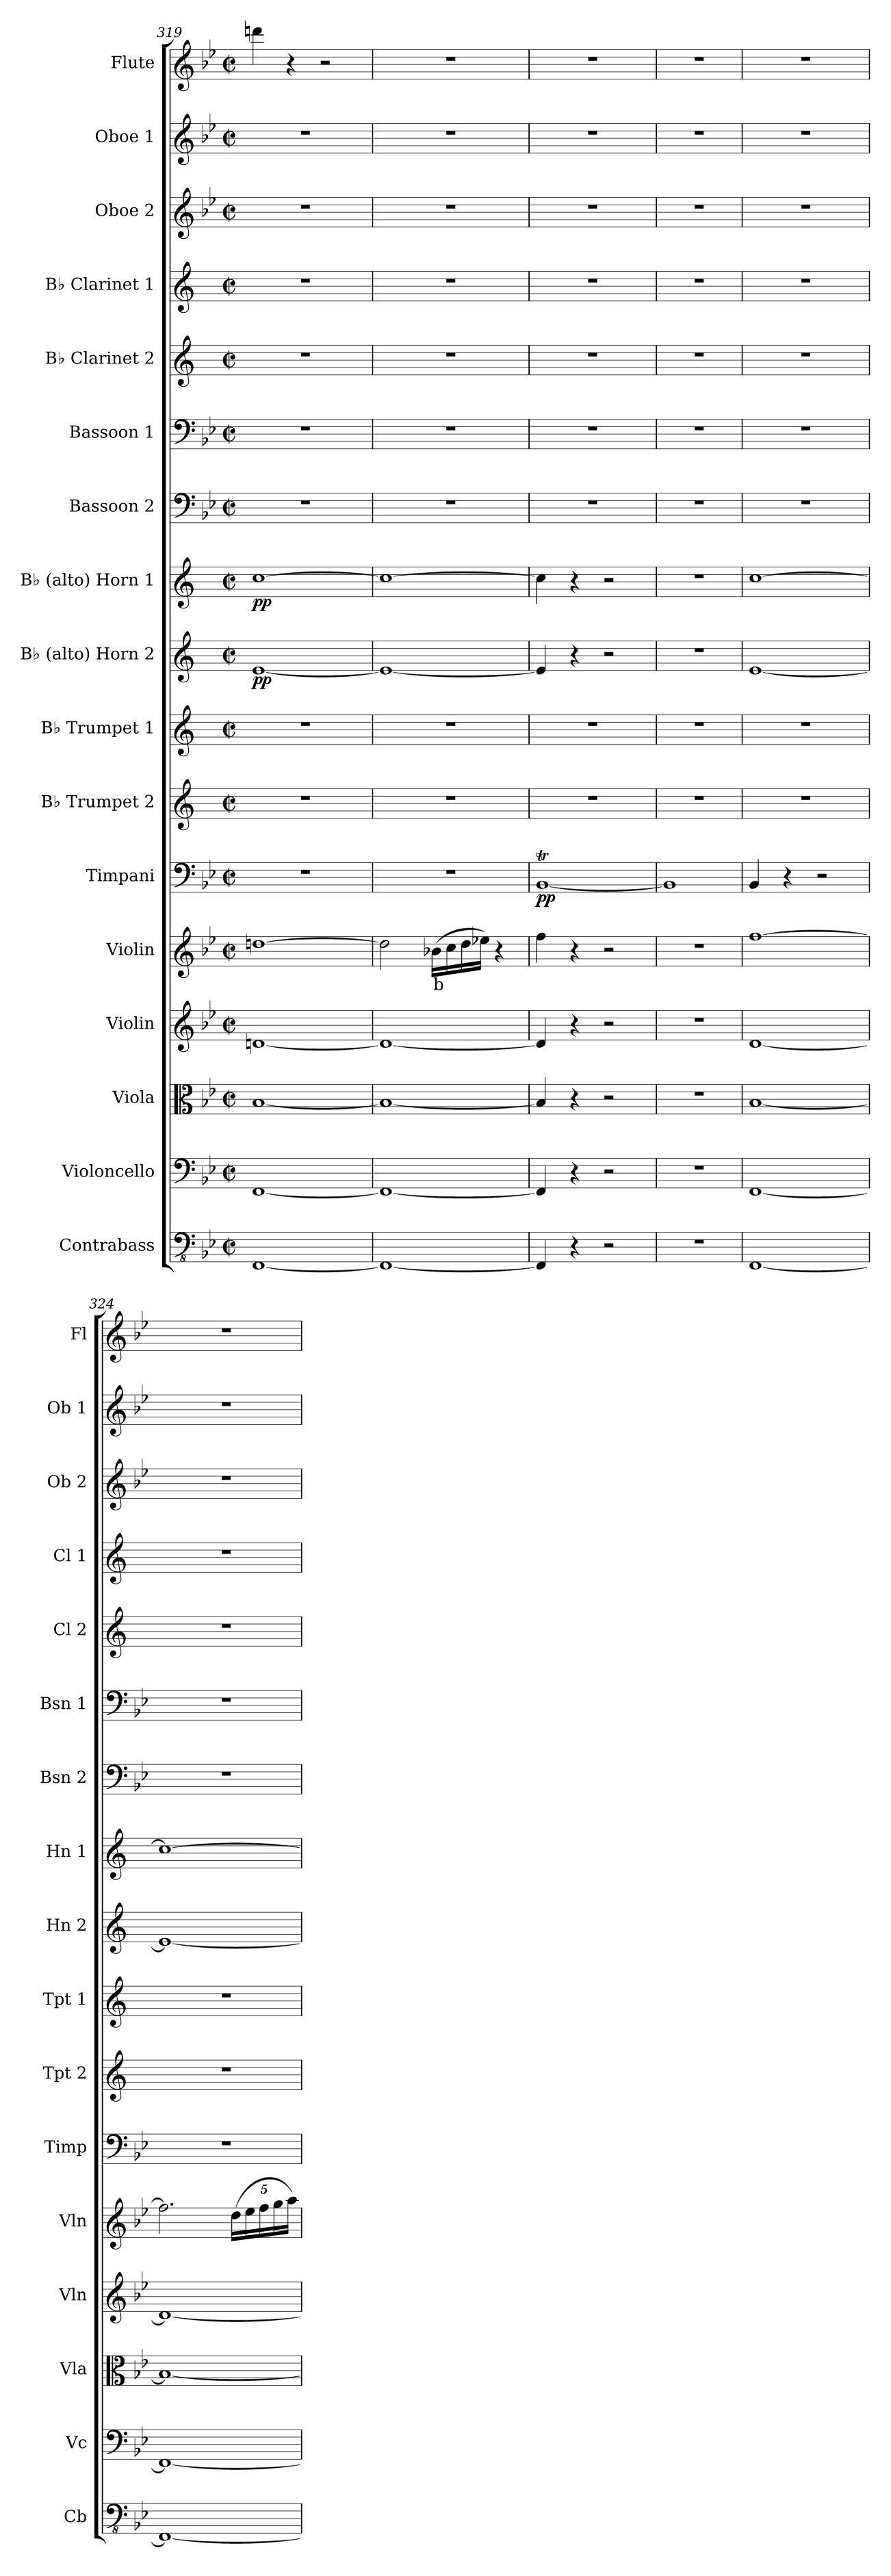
**kern	**kern	**kern	**kern	**kern	**text	**kern	**dynam	**kern	**kern	**kern	**dynam	**kern	**dynam	**kern	**kern	**kern	**kern	**kern	**kern	**kern
*part17	*part16	*part15	*part14	*part13	*part13	*part12	*part12	*part11	*part10	*part9	*part9	*part8	*part8	*part7	*part6	*part5	*part4	*part3	*part2	*part1
*staff17	*staff16	*staff15	*staff14	*staff13	*staff13	*staff12	*staff12	*staff11	*staff10	*staff9	*staff9	*staff8	*staff8	*staff7	*staff6	*staff5	*staff4	*staff3	*staff2	*staff1
*I"Contrabass	*I"Violoncello	*I"Viola	*I"Violin	*I"Violin	*	*I"Timpani	*	*I"B♭ Trumpet 2	*I"B♭ Trumpet 1	*I"B♭ (alto) Horn 2	*	*I"B♭ (alto) Horn 1	*	*I"Bassoon 2	*I"Bassoon 1	*I"B♭ Clarinet 2	*I"B♭ Clarinet 1	*I"Oboe 2	*I"Oboe 1	*I"Flute
*I'Cb	*I'Vc	*I'Vla	*I'Vln	*I'Vln	*	*I'Timp	*	*I'Tpt 2	*I'Tpt 1	*I'Hn 2	*	*I'Hn 1	*	*I'Bsn 2	*I'Bsn 1	*I'Cl 2	*I'Cl 1	*I'Ob 2	*I'Ob 1	*I'Fl
*clefFv4	*clefF4	*clefC3	*clefG2	*clefG2	*	*clefF4	*	*clefG2	*clefG2	*clefG2	*	*clefG2	*	*clefF4	*clefF4	*clefG2	*clefG2	*clefG2	*clefG2	*clefG2
*	*	*	*	*	*	*	*	*ITrd1c2	*ITrd1c2	*ITrd1c2	*	*ITrd1c2	*	*	*	*ITrd1c2	*ITrd1c2	*	*	*
*k[b-e-]	*k[b-e-]	*k[b-e-]	*k[b-e-]	*k[b-e-]	*	*k[b-e-]	*	*k[b-e-]	*k[b-e-]	*k[b-e-]	*	*k[b-e-]	*	*k[b-e-]	*k[b-e-]	*k[b-e-]	*k[b-e-]	*k[b-e-]	*k[b-e-]	*k[b-e-]
*M2/2	*M2/2	*M2/2	*M2/2	*M2/2	*	*M2/2	*	*M2/2	*M2/2	*M2/2	*	*M2/2	*	*M2/2	*M2/2	*M2/2	*M2/2	*M2/2	*M2/2	*M2/2
*met(c|)	*met(c|)	*met(c|)	*met(c|)	*met(c|)	*	*met(c|)	*	*met(c|)	*met(c|)	*met(c|)	*	*met(c|)	*	*met(c|)	*met(c|)	*met(c|)	*met(c|)	*met(c|)	*met(c|)	*met(c|)
=319	=319	=319	=319	=319	=319	=319	=319	=319	=319	=319	=319	=319	=319	=319	=319	=319	=319	=319	=319	=319
!	!	!	!	!	!	!	!	!	!	!	!LO:DY:b	!	!LO:DY:b	!	!	!	!	!	!	!
[1FFF	[1FF	[1B-	[1dn	[1ddn	.	1r	.	1r	1r	[1d	pp	[1b-	pp	1r	1r	1r	1r	1r	1r	4dddn\
.	.	.	.	.	.	.	.	.	.	.	.	.	.	.	.	.	.	.	.	4r
.	.	.	.	.	.	.	.	.	.	.	.	.	.	.	.	.	.	.	.	2r
=320	=320	=320	=320	=320	=320	=320	=320	=320	=320	=320	=320	=320	=320	=320	=320	=320	=320	=320	=320	=320
1FFF_	1FF_	1B-_	1d_	2dd\]	.	1r	.	1r	1r	1d_	.	1b-_	.	1r	1r	1r	1r	1r	1r	1r
!	!	!	!	!	!LO:LY:b:color=#FF0000	!	!	!	!	!	!	!	!	!	!	!	!	!	!	!
.	.	.	.	(>16b-X\LL	b	.	.	.	.	.	.	.	.	.	.	.	.	.	.	.
.	.	.	.	16cc\	.	.	.	.	.	.	.	.	.	.	.	.	.	.	.	.
.	.	.	.	16dd\	.	.	.	.	.	.	.	.	.	.	.	.	.	.	.	.
.	.	.	.	16ee-X\JJ)	.	.	.	.	.	.	.	.	.	.	.	.	.	.	.	.
.	.	.	.	4r	.	.	.	.	.	.	.	.	.	.	.	.	.	.	.	.
=321	=321	=321	=321	=321	=321	=321	=321	=321	=321	=321	=321	=321	=321	=321	=321	=321	=321	=321	=321	=321
!	!	!	!	!	!	!	!LO:DY:b	!	!	!	!	!	!	!	!	!	!	!	!	!
4FFF/]	4FF/]	4B-/]	4d/]	4ff\	.	[1BB-T	pp	1r	1r	4d/]	.	4b-\]	.	1r	1r	1r	1r	1r	1r	1r
4r	4r	4r	4r	4r	.	.	.	.	.	4r	.	4r	.	.	.	.	.	.	.	.
2r	2r	2r	2r	2r	.	.	.	.	.	2r	.	2r	.	.	.	.	.	.	.	.
=322	=322	=322	=322	=322	=322	=322	=322	=322	=322	=322	=322	=322	=322	=322	=322	=322	=322	=322	=322	=322
1r	1r	1r	1r	1r	.	1BB-TTT]	.	1r	1r	1r	.	1r	.	1r	1r	1r	1r	1r	1r	1r
=323	=323	=323	=323	=323	=323	=323	=323	=323	=323	=323	=323	=323	=323	=323	=323	=323	=323	=323	=323	=323
[1FFF	[1FF	[1B-	[1d	[1ff	.	4BB-/	.	1r	1r	[1d	.	[1b-	.	1r	1r	1r	1r	1r	1r	1r
.	.	.	.	.	.	4r	.	.	.	.	.	.	.	.	.	.	.	.	.	.
.	.	.	.	.	.	2r	.	.	.	.	.	.	.	.	.	.	.	.	.	.
!!LO:PB:g=z
=324	=324	=324	=324	=324	=324	=324	=324	=324	=324	=324	=324	=324	=324	=324	=324	=324	=324	=324	=324	=324
1FFF_	1FF_	1B-_	1d_	2.ff\]	.	1r	.	1r	1r	1d_	.	1b-_	.	1r	1r	1r	1r	1r	1r	1r
*	*	*	*	*Xbrackettup	*	*	*	*	*	*	*	*	*	*	*	*	*	*	*	*
.	.	.	.	(>20dd\LL	.	.	.	.	.	.	.	.	.	.	.	.	.	.	.	.
.	.	.	.	20ee-\	.	.	.	.	.	.	.	.	.	.	.	.	.	.	.	.
.	.	.	.	20ff\	.	.	.	.	.	.	.	.	.	.	.	.	.	.	.	.
.	.	.	.	20gg\	.	.	.	.	.	.	.	.	.	.	.	.	.	.	.	.
.	.	.	.	20aa\JJ)	.	.	.	.	.	.	.	.	.	.	.	.	.	.	.	.
=	=	=	=	=	=	=	=	=	=	=	=	=	=	=	=	=	=	=	=	=
*-	*-	*-	*-	*-	*-	*-	*-	*-	*-	*-	*-	*-	*-	*-	*-	*-	*-	*-	*-	*-
